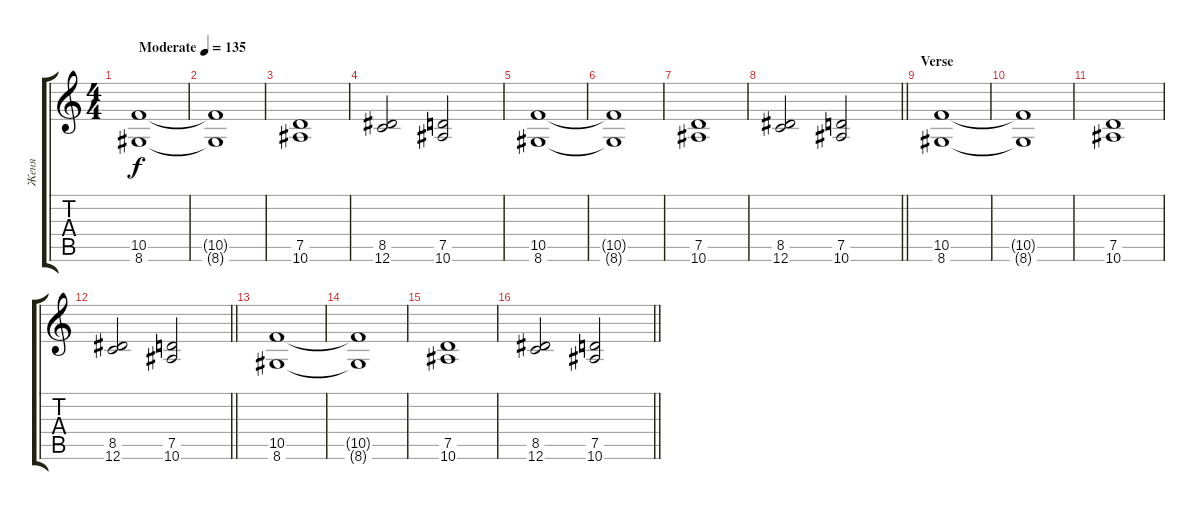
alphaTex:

\track ("Женя" "Женя") {instrument distortionguitar}
\staff {score tabs}
\tuning (D4 A3 F3 C3 G2 C2) {hide}
\ts (4 4)
\tempo (135 "Moderate")
\clef g2
\ks c
(10.5 8.6).1{dy f instrument distortionguitar} |
(10.5{t} 8.6{t}).1 |
(7.5 10.6).1 |
(8.5 12.6).2 (7.5 10.6).2 |
(10.5 8.6).1 |
(10.5{t} 8.6{t}).1 |
(7.5 10.6).1 |
\barLineRight lightlight
(8.5 12.6).2 (7.5 10.6).2 |
\section ("" "Verse")
(10.5 8.6).1 |
(10.5{t} 8.6{t}).1 |
(7.5 10.6).1 |
\barLineRight lightlight
(8.5 12.6).2 (7.5 10.6).2 |
(10.5 8.6).1 |
(10.5{t} 8.6{t}).1 |
(7.5 10.6).1 |
\barLineRight lightlight
(8.5 12.6).2 (7.5 10.6).2
